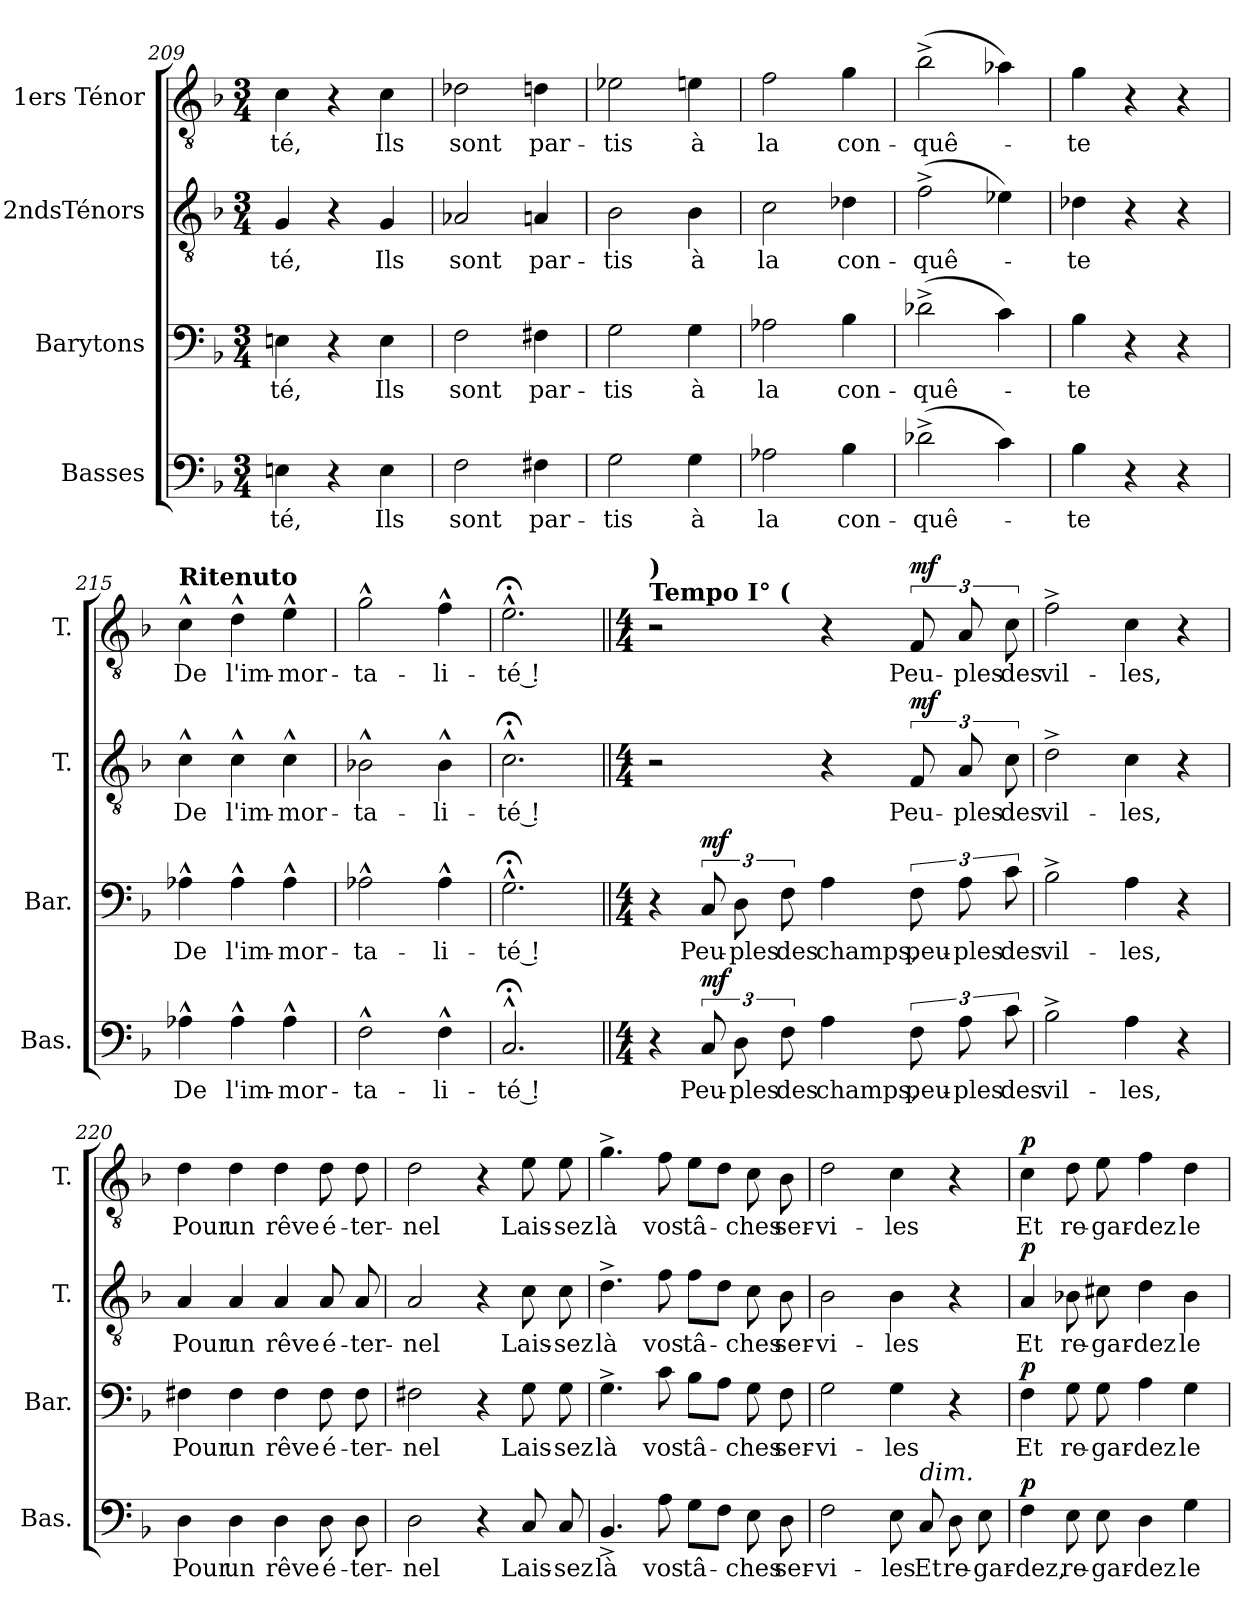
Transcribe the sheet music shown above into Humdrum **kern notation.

**kern	**text	**dynam	**kern	**text	**dynam	**kern	**text	**dynam	**kern	**text	**dynam
*part4	*part4	*part4	*part3	*part3	*part3	*part2	*part2	*part2	*part1	*part1	*part1
*staff4	*staff4	*staff4	*staff3	*staff3	*staff3	*staff2	*staff2	*staff2	*staff1	*staff1	*staff1
*I"Basses	*	*	*I"Barytons	*	*	*I"2ndsTénors	*	*	*I"1ers Ténor	*	*
*I'Bas.	*	*	*I'Bar.	*	*	*I'T.	*	*	*I'T.	*	*
*clefF4	*	*	*clefF4	*	*	*clefGv2	*	*	*clefGv2	*	*
*k[b-]	*	*	*k[b-]	*	*	*k[b-]	*	*	*k[b-]	*	*
*F:	*	*	*F:	*	*	*F:	*	*	*F:	*	*
*M3/4	*	*	*M3/4	*	*	*M3/4	*	*	*M3/4	*	*
=209	=209	=209	=209	=209	=209	=209	=209	=209	=209	=209	=209
!	!LO:LY:b	!	!	!LO:LY:b	!	!	!LO:LY:b	!	!	!LO:LY:b	!
4En\	-té,	.	4En\	-té,	.	4G/	-té,	.	4c\	-té,	.
4r	.	.	4r	.	.	4r	.	.	4r	.	.
!	!LO:LY:b	!	!	!LO:LY:b	!	!	!LO:LY:b	!	!	!LO:LY:b	!
4E\	Ils	.	4E\	Ils	.	4G/	Ils	.	4c\	Ils	.
=210	=210	=210	=210	=210	=210	=210	=210	=210	=210	=210	=210
!	!LO:LY:b	!	!	!LO:LY:b	!	!	!LO:LY:b	!	!	!LO:LY:b	!
2F\	sont	.	2F\	sont	.	2A-X/	sont	.	2d-X\	sont	.
!	!LO:LY:b	!	!	!LO:LY:b	!	!	!LO:LY:b	!	!	!LO:LY:b	!
4F#X\	par-	.	4F#X\	par-	.	4An/	par-	.	4dn\	par-	.
!!LO:PB:g=z
=211	=211	=211	=211	=211	=211	=211	=211	=211	=211	=211	=211
!	!LO:LY:b	!	!	!LO:LY:b	!	!	!LO:LY:b	!	!	!LO:LY:b	!
2G\	-tis	.	2G\	-tis	.	2B-\	-tis	.	2e-X\	-tis	.
!	!LO:LY:b	!	!	!LO:LY:b	!	!	!LO:LY:b	!	!	!LO:LY:b	!
4G\	à	.	4G\	à	.	4B-\	à	.	4en\	à	.
=212	=212	=212	=212	=212	=212	=212	=212	=212	=212	=212	=212
!	!LO:LY:b	!	!	!LO:LY:b	!	!	!LO:LY:b	!	!	!LO:LY:b	!
2A-X\	la	.	2A-X\	la	.	2c\	la	.	2f\	la	.
!	!LO:LY:b	!	!	!LO:LY:b	!	!	!LO:LY:b	!	!	!LO:LY:b	!
4B-\	con-	.	4B-\	con-	.	4d-X\	con-	.	4g\	con-	.
=213	=213	=213	=213	=213	=213	=213	=213	=213	=213	=213	=213
!	!LO:LY:b	!	!	!LO:LY:b	!	!	!LO:LY:b	!	!	!LO:LY:b	!
(>2d-X^>\	-quê-	.	(>2d-X^>\	-quê-	.	(>2f^>\	-quê-	.	(>2b-^>\	-quê-	.
4c\)	.	.	4c\)	.	.	4e-X\)	.	.	4a-X\)	.	.
=214	=214	=214	=214	=214	=214	=214	=214	=214	=214	=214	=214
!	!LO:LY:b	!	!	!LO:LY:b	!	!	!LO:LY:b	!	!	!LO:LY:b	!
4B-\	-te	.	4B-\	-te	.	4d-X\	-te	.	4g\	-te	.
4r	.	.	4r	.	.	4r	.	.	4r	.	.
4r	.	.	4r	.	.	4r	.	.	4r	.	.
=215	=215	=215	=215	=215	=215	=215	=215	=215	=215	=215	=215
!	!	!	!	!	!	!	!	!	!LO:TX:a:B:t=Ritenuto	!	!
!	!LO:LY:b	!	!	!LO:LY:b	!	!	!LO:LY:b	!	!	!LO:LY:b	!
4A-X^^>\	De	.	4A-X^^>\	De	.	4c^^>\	De	.	4c^^>\	De	.
!	!LO:LY:b	!	!	!LO:LY:b	!	!	!LO:LY:b	!	!	!LO:LY:b	!
4A-^^>\	l'im-	.	4A-^^>\	l'im-	.	4c^^>\	l'im-	.	4d^^>\	l'im-	.
!	!LO:LY:b	!	!	!LO:LY:b	!	!	!LO:LY:b	!	!	!LO:LY:b	!
4A-^^>\	-mor-	.	4A-^^>\	-mor-	.	4c^^>\	-mor-	.	4e^^>\	-mor-	.
=216	=216	=216	=216	=216	=216	=216	=216	=216	=216	=216	=216
!	!LO:LY:b	!	!	!LO:LY:b	!	!	!LO:LY:b	!	!	!LO:LY:b	!
2F^^>\	-ta-	.	2A-X^^>\	-ta-	.	2B-X^^>\	-ta-	.	2g^^>\	-ta-	.
!	!LO:LY:b	!	!	!LO:LY:b	!	!	!LO:LY:b	!	!	!LO:LY:b	!
4F^^>\	-li-	.	4A-^^>\	-li-	.	4B-^^>\	-li-	.	4f^^>\	-li-	.
=217	=217	=217	=217	=217	=217	=217	=217	=217	=217	=217	=217
!	!LO:LY:b	!	!	!LO:LY:b	!	!	!LO:LY:b	!	!	!LO:LY:b	!
2.C;<^^>/	-té !	.	2.G;<^^>\	-té !	.	2.c;<^^>\	-té !	.	2.e;<^^>\	-té !	.
!!LO:LB:g=z
=218||	=218||	=218||	=218||	=218||	=218||	=218||	=218||	=218||	=218||	=218||	=218||
*M4/4	*	*	*M4/4	*	*	*M4/4	*	*	*M4/4	*	*
*	*	*	*	*	*	*	*	*	*MM126	*	*
!	!	!	!	!	!	!	!	!	!LO:TX:a:B:t=Tempo I° (	!	!
!	!	!	!	!	!	!	!	!	!LO:TX:a:B:t=)	!	!
4r	.	.	4r	.	.	2r	.	.	2r	.	.
!	!LO:LY:b	!LO:DY:a	!	!LO:LY:b	!LO:DY:a	!	!	!	!	!	!
12C/	Peu-	mf	12C/	Peu-	mf	.	.	.	.	.	.
!	!LO:LY:b	!	!	!LO:LY:b	!	!	!	!	!	!	!
12D\	-ples	.	12D\	-ples	.	.	.	.	.	.	.
!	!LO:LY:b	!	!	!LO:LY:b	!	!	!	!	!	!	!
12F\	des	.	12F\	des	.	.	.	.	.	.	.
!	!LO:LY:b	!	!	!LO:LY:b	!	!	!	!	!	!	!
4A\	champs,	.	4A\	champs,	.	4r	.	.	4r	.	.
!	!LO:LY:b	!	!	!LO:LY:b	!	!	!LO:LY:b	!LO:DY:a	!	!LO:LY:b	!LO:DY:a
12F\	peu-	.	12F\	peu-	.	12F/	Peu-	mf	12F/	Peu-	mf
!	!LO:LY:b	!	!	!LO:LY:b	!	!	!LO:LY:b	!	!	!LO:LY:b	!
12A\	-ples	.	12A\	-ples	.	12A/	-ples	.	12A/	-ples	.
!	!LO:LY:b	!	!	!LO:LY:b	!	!	!LO:LY:b	!	!	!LO:LY:b	!
12c\	des	.	12c\	des	.	12c\	des	.	12c\	des	.
=219	=219	=219	=219	=219	=219	=219	=219	=219	=219	=219	=219
!	!LO:LY:b	!	!	!LO:LY:b	!	!	!LO:LY:b	!	!	!LO:LY:b	!
2B-^>\	vil-	.	2B-^>\	vil-	.	2d^>\	vil-	.	2f^>\	vil-	.
!	!LO:LY:b	!	!	!LO:LY:b	!	!	!LO:LY:b	!	!	!LO:LY:b	!
4A\	-les,	.	4A\	-les,	.	4c\	-les,	.	4c\	-les,	.
4r	.	.	4r	.	.	4r	.	.	4r	.	.
=220	=220	=220	=220	=220	=220	=220	=220	=220	=220	=220	=220
!	!LO:LY:b	!	!	!LO:LY:b	!	!	!LO:LY:b	!	!	!LO:LY:b	!
4D\	Pour	.	4F#X\	Pour	.	4A/	Pour	.	4d\	Pour	.
!	!LO:LY:b	!	!	!LO:LY:b	!	!	!LO:LY:b	!	!	!LO:LY:b	!
4D\	un	.	4F#\	un	.	4A/	un	.	4d\	un	.
!	!LO:LY:b	!	!	!LO:LY:b	!	!	!LO:LY:b	!	!	!LO:LY:b	!
4D\	rêve	.	4F#\	rêve	.	4A/	rêve	.	4d\	rêve	.
!	!LO:LY:b	!	!	!LO:LY:b	!	!	!LO:LY:b	!	!	!LO:LY:b	!
8D\	é-	.	8F#\	é-	.	8A/	é-	.	8d\	é-	.
!	!LO:LY:b	!	!	!LO:LY:b	!	!	!LO:LY:b	!	!	!LO:LY:b	!
8D\	-ter-	.	8F#\	-ter-	.	8A/	-ter-	.	8d\	-ter-	.
=221	=221	=221	=221	=221	=221	=221	=221	=221	=221	=221	=221
!	!LO:LY:b	!	!	!LO:LY:b	!	!	!LO:LY:b	!	!	!LO:LY:b	!
2D\	-nel	.	2F#X\	-nel	.	2A/	-nel	.	2d\	-nel	.
4r	.	.	4r	.	.	4r	.	.	4r	.	.
!	!LO:LY:b	!	!	!LO:LY:b	!	!	!LO:LY:b	!	!	!LO:LY:b	!
8C/	Lais-	.	8G\	Lais-	.	8c\	Lais-	.	8e\	Lais-	.
!	!LO:LY:b	!	!	!LO:LY:b	!	!	!LO:LY:b	!	!	!LO:LY:b	!
8C/	-sez	.	8G\	-sez	.	8c\	-sez	.	8e\	-sez	.
!!LO:PB:g=z
=222	=222	=222	=222	=222	=222	=222	=222	=222	=222	=222	=222
!	!LO:LY:b	!	!	!LO:LY:b	!	!	!LO:LY:b	!	!	!LO:LY:b	!
4.BB-^>/	là	.	4.G^>\	là	.	4.d^>\	là	.	4.g^>\	là	.
!	!LO:LY:b	!	!	!LO:LY:b	!	!	!LO:LY:b	!	!	!LO:LY:b	!
8A\	vos	.	8c\	vos	.	8f\	vos	.	8f\	vos	.
!	!LO:LY:b	!	!	!LO:LY:b	!	!	!LO:LY:b	!	!	!LO:LY:b	!
8G\L	tâ-	.	8B-\L	tâ-	.	8f\L	tâ-	.	8e\L	tâ-	.
8F\J	.	.	8A\J	.	.	8d\J	.	.	8d\J	.	.
!	!LO:LY:b	!	!	!LO:LY:b	!	!	!LO:LY:b	!	!	!LO:LY:b	!
8E\	-ches	.	8G\	-ches	.	8c\	-ches	.	8c\	-ches	.
!	!LO:LY:b	!	!	!LO:LY:b	!	!	!LO:LY:b	!	!	!LO:LY:b	!
8D\	ser-	.	8F\	ser-	.	8B-\	ser-	.	8B-\	ser-	.
=223	=223	=223	=223	=223	=223	=223	=223	=223	=223	=223	=223
!	!LO:LY:b	!	!	!LO:LY:b	!	!	!LO:LY:b	!	!	!LO:LY:b	!
2F\	-vi-	.	2G\	-vi-	.	2B-\	-vi-	.	2d\	-vi-	.
!	!LO:LY:b	!	!	!LO:LY:b	!	!	!LO:LY:b	!	!	!LO:LY:b	!
8E\	-les	.	4G\	-les	.	4B-\	-les	.	4c\	-les	.
!LO:TX:a:i:t=dim.	!	!	!	!	!	!	!	!	!	!	!
!	!LO:LY:b	!	!	!	!	!	!	!	!	!	!
8C/	Et	.	.	.	.	.	.	.	.	.	.
!	!LO:LY:b	!	!	!	!	!	!	!	!	!	!
8D\	re-	.	4r	.	.	4r	.	.	4r	.	.
!	!LO:LY:b	!	!	!	!	!	!	!	!	!	!
8E\	-gar-	.	.	.	.	.	.	.	.	.	.
=224	=224	=224	=224	=224	=224	=224	=224	=224	=224	=224	=224
!	!LO:LY:b	!LO:DY:a	!	!LO:LY:b	!LO:DY:a	!	!LO:LY:b	!LO:DY:a	!	!LO:LY:b	!LO:DY:a
4F\	-dez,	p	4F\	Et	p	4A/	Et	p	4c\	Et	p
!	!LO:LY:b	!	!	!LO:LY:b	!	!	!LO:LY:b	!	!	!LO:LY:b	!
8E\	re-	.	8G\	re-	.	8B-X\	re-	.	8d\	re-	.
!	!LO:LY:b	!	!	!LO:LY:b	!	!	!LO:LY:b	!	!	!LO:LY:b	!
8E\	-gar-	.	8G\	-gar-	.	8c#X\	-gar-	.	8e\	-gar-	.
!	!LO:LY:b	!	!	!LO:LY:b	!	!	!LO:LY:b	!	!	!LO:LY:b	!
4D\	-dez	.	4A\	-dez	.	4d\	-dez	.	4f\	-dez	.
!	!LO:LY:b	!	!	!LO:LY:b	!	!	!LO:LY:b	!	!	!LO:LY:b	!
4G\	le	.	4G\	le	.	4B-\	le	.	4d\	le	.
=	=	=	=	=	=	=	=	=	=	=	=
*-	*-	*-	*-	*-	*-	*-	*-	*-	*-	*-	*-
